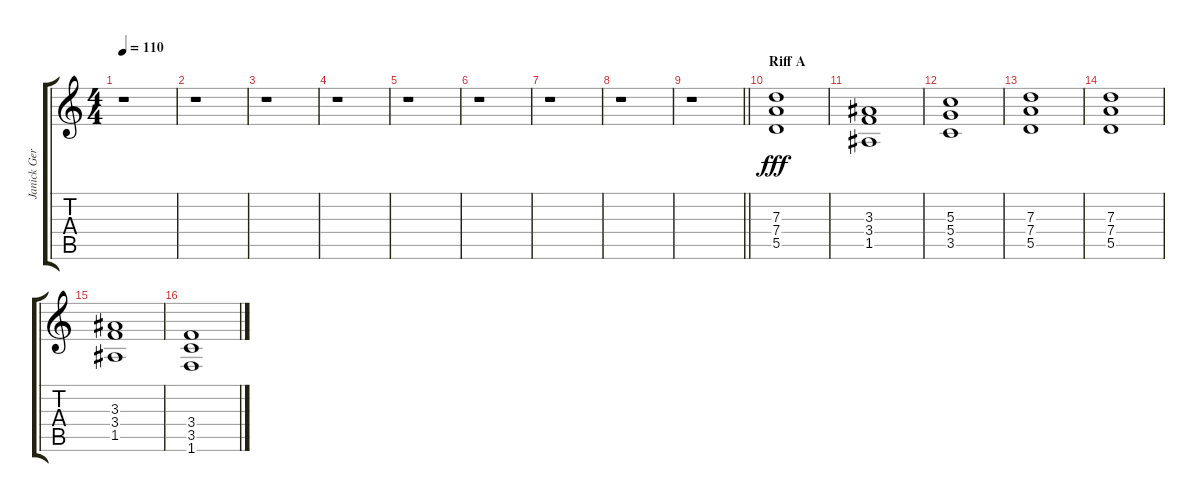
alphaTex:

\track ("Janick Gers" "Janick Ger") {instrument distortionguitar}
\staff {score tabs}
\tuning (E4 B3 G3 D3 A2 E2) {hide}
\ts (4 4)
\tempo 110
\clef g2
\ks c
r.1{dy fff} |
r.1 |
r.1 |
r.1 |
r.1 |
r.1 |
r.1 |
r.1 |
\barLineRight lightlight
r.1 |
\section ("" "Riff A")
(7.3 7.4 5.5).1 |
(3.3 3.4 1.5).1 |
(5.3 5.4 3.5).1 |
(7.3 7.4 5.5).1 |
(7.3 7.4 5.5).1 |
(3.3 3.4 1.5).1 |
(3.4 3.5 1.6).1
